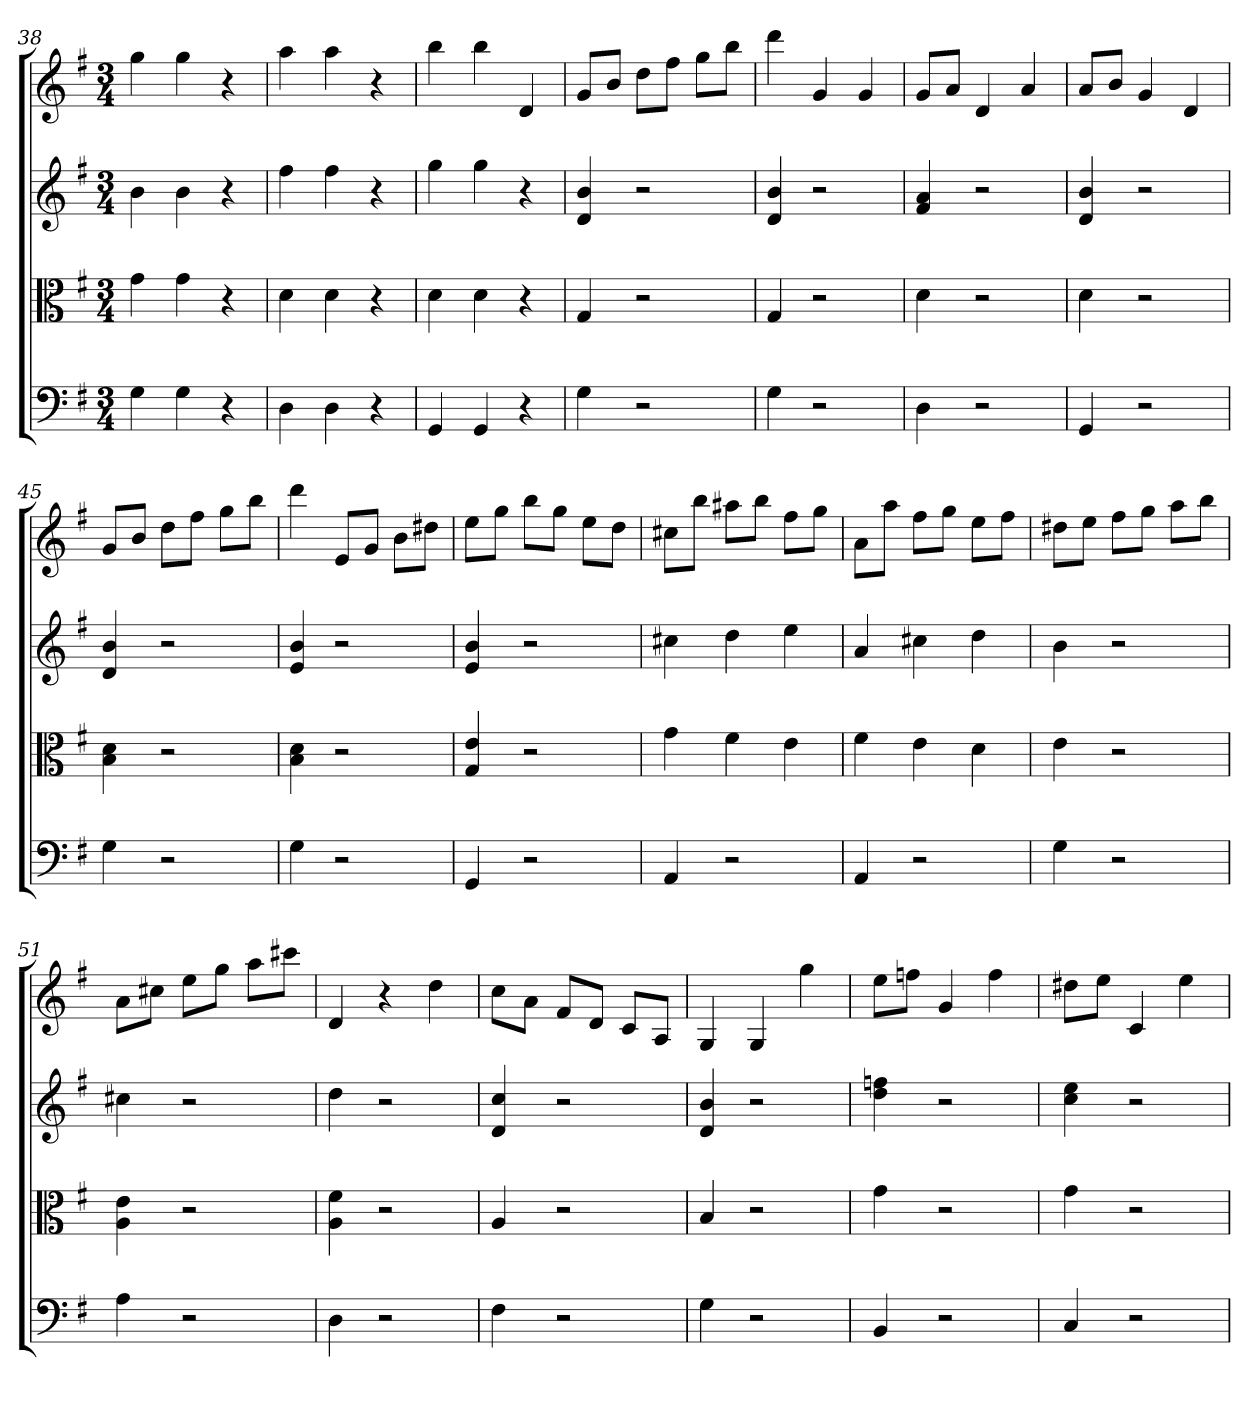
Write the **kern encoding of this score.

**kern	**kern	**kern	**kern
*part4	*part3	*part2	*part1
*staff4	*staff3	*staff2	*staff1
*clefF4	*clefC3	*	*
*k[f#]	*k[f#]	*k[f#]	*k[f#]
*G:	*G:	*G:	*G:
*M3/4	*M3/4	*M3/4	*M3/4
=38	=38	=38	=38
4G	4g	4b	4gg
4G	4g	4b	4gg
4r	4r	4r	4r
=39	=39	=39	=39
4D	4d	4ff#	4aa
4D	4d	4ff#	4aa
4r	4r	4r	4r
=40	=40	=40	=40
4GG	4d	4gg	4bb
4GG	4d	4gg	4bb
4r	4r	4r	4d
=41	=41	=41	=41
4G	4G	4d 4b	8gL
.	.	.	8bJ
2r	2r	2r	8ddL
.	.	.	8ff#J
.	.	.	8ggL
.	.	.	8bbJ
=42	=42	=42	=42
4G	4G	4d 4b	4ddd
2r	2r	2r	4g
.	.	.	4g
=43	=43	=43	=43
4D	4d	4f# 4a	8gL
.	.	.	8aJ
2r	2r	2r	4d
.	.	.	4a
=44	=44	=44	=44
4GG	4d	4d 4b	8aL
.	.	.	8bJ
2r	2r	2r	4g
.	.	.	4d
=45	=45	=45	=45
4G	4B 4d	4d 4b	8gL
.	.	.	8bJ
2r	2r	2r	8ddL
.	.	.	8ff#J
.	.	.	8ggL
.	.	.	8bbJ
=46	=46	=46	=46
4G	4B 4d	4e 4b	4ddd
2r	2r	2r	8eL
.	.	.	8gJ
.	.	.	8bL
.	.	.	8dd#XJ
=47	=47	=47	=47
4GG	4G 4e	4e 4b	8eeL
.	.	.	8ggJ
2r	2r	2r	8bbL
.	.	.	8ggJ
.	.	.	8eeL
.	.	.	8ddJ
=48	=48	=48	=48
4AA	4g	4cc#X	8cc#XL
.	.	.	8bbJ
2r	4f#	4dd	8aa#XL
.	.	.	8bbJ
.	4e	4ee	8ff#L
.	.	.	8ggJ
=49	=49	=49	=49
4AA	4f#	4a	8aL
.	.	.	8aaJ
2r	4e	4cc#X	8ff#L
.	.	.	8ggJ
.	4d	4dd	8eeL
.	.	.	8ff#J
=50	=50	=50	=50
4G	4e	4b	8dd#XL
.	.	.	8eeJ
2r	2r	2r	8ff#L
.	.	.	8ggJ
.	.	.	8aaL
.	.	.	8bbJ
=51	=51	=51	=51
4A	4A 4e	4cc#X	8aL
.	.	.	8cc#XJ
2r	2r	2r	8eeL
.	.	.	8ggJ
.	.	.	8aaL
.	.	.	8ccc#XJ
=52	=52	=52	=52
4D	4A 4f#	4dd	4d
2r	2r	2r	4r
.	.	.	4dd
=53	=53	=53	=53
4F#	4A	4d 4cc	8ccL
.	.	.	8aJ
2r	2r	2r	8f#L
.	.	.	8dJ
.	.	.	8cL
.	.	.	8AJ
=54	=54	=54	=54
4G	4B	4d 4b	4G
2r	2r	2r	4G
.	.	.	4gg
=55	=55	=55	=55
4BB	4g	4dd 4ffn	8eeL
.	.	.	8ffnJ
2r	2r	2r	4g
.	.	.	4ff
=56	=56	=56	=56
4C	4g	4cc 4ee	8dd#XL
.	.	.	8eeJ
2r	2r	2r	4c
.	.	.	4ee
=	=	=	=
*-	*-	*-	*-
